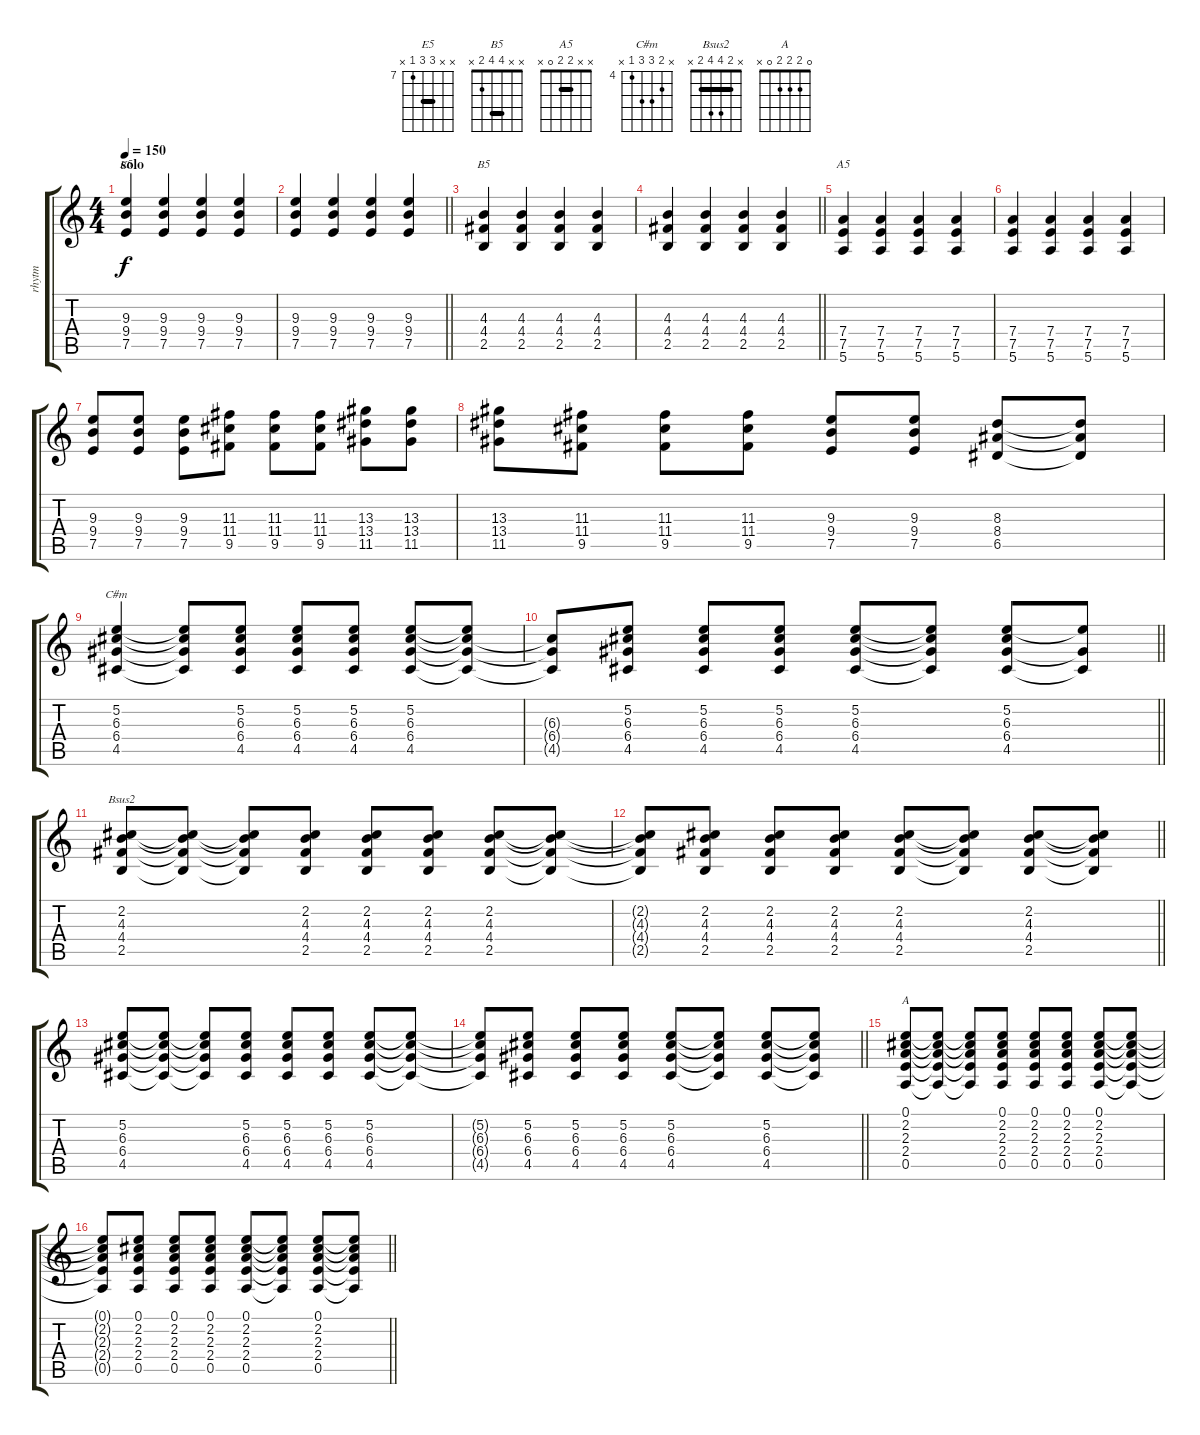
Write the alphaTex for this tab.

\track ("rhytm" "rhytm") {instrument distortionguitar}
\staff {score tabs}
\tuning (E4 B3 G3 D3 A2 E2) {hide}
\chord ("E5" x x 9 9 7 x) {firstfret 7 barre 9}
\chord ("B5" x x 4 4 2 x) {barre 4}
\chord ("A5" x x 2 2 0 x) {barre 2}
\chord ("C#m" x 5 6 6 4 x) {firstfret 4}
\chord ("Bsus2" x 2 4 4 2 x) {barre 2}
\chord ("A" 0 2 2 2 0 x)
\ts (4 4)
\section ("" "solo")
\tempo 150
\clef g2
\ks c
(9.3 9.4 7.5).4{ch "E5" dy f} (9.3 9.4 7.5).4 (9.3 9.4 7.5).4 (9.3 9.4 7.5).4 |
\barLineRight lightlight
(9.3 9.4 7.5).4 (9.3 9.4 7.5).4 (9.3 9.4 7.5).4 (9.3 9.4 7.5).4 |
(4.3 4.4 2.5).4{ch "B5"} (4.3 4.4 2.5).4 (4.3 4.4 2.5).4 (4.3 4.4 2.5).4 |
\barLineRight lightlight
(4.3 4.4 2.5).4 (4.3 4.4 2.5).4 (4.3 4.4 2.5).4 (4.3 4.4 2.5).4 |
(7.4 7.5 5.6).4{ch "A5"} (7.4 7.5 5.6).4 (7.4 7.5 5.6).4 (7.4 7.5 5.6).4 |
(7.4 7.5 5.6).4 (7.4 7.5 5.6).4 (7.4 7.5 5.6).4 (7.4 7.5 5.6).4 |
(9.3 9.4 7.5).8 (9.3 9.4 7.5).8 (9.3 9.4 7.5).8 (11.3 11.4 9.5).8 (11.3 11.4 9.5).8 (11.3 11.4 9.5).8 (13.3 13.4 11.5).8 (13.3 13.4 11.5).8 |
(13.3 13.4 11.5).8 (11.3 11.4 9.5).8 (11.3 11.4 9.5).8 (11.3 11.4 9.5).8 (9.3 9.4 7.5).8 (9.3 9.4 7.5).8 (8.3 8.4 6.5).8 (8.3{t} 8.4{t} 6.5{t}).8 |
(5.2 6.3 6.4 4.5).4{ch "C#m"} (5.2{t} 6.3{t} 6.4{t} 4.5{t}).8 (5.2 6.3 6.4 4.5).8 (5.2 6.3 6.4 4.5).8 (5.2 6.3 6.4 4.5).8 (5.2 6.3 6.4 4.5).8 (5.2{t} 6.3{t} 6.4{t} 4.5{t}).8 |
\barLineRight lightlight
(6.3{t} 6.4{t} 4.5{t}).8 (5.2 6.3 6.4 4.5).8 (5.2 6.3 6.4 4.5).8 (5.2 6.3 6.4 4.5).8 (5.2 6.3 6.4 4.5).8 (5.2{t} 6.3{t} 6.4{t} 4.5{t}).8 (5.2 6.3 6.4 4.5).8 (5.2{t} 6.4{t} 4.5{t}).8 |
(2.2 4.3 4.4 2.5).8{ch "Bsus2"} (2.2{t} 4.3{t} 4.4{t} 2.5{t}).8 (2.2{t} 4.3{t} 4.4{t} 2.5{t}).8 (2.2 4.3 4.4 2.5).8 (2.2 4.3 4.4 2.5).8 (2.2 4.3 4.4 2.5).8 (2.2 4.3 4.4 2.5).8 (2.2{t} 4.3{t} 4.4{t} 2.5{t}).8 |
\barLineRight lightlight
(2.2{t} 4.3{t} 4.4{t} 2.5{t}).8 (2.2 4.3 4.4 2.5).8 (2.2 4.3 4.4 2.5).8 (2.2 4.3 4.4 2.5).8 (2.2 4.3 4.4 2.5).8 (2.2{t} 4.3{t} 4.4{t} 2.5{t}).8 (2.2 4.3 4.4 2.5).8 (2.2{t} 4.3{t} 4.4{t} 2.5{t}).8 |
(5.2 6.3 6.4 4.5).8 (5.2{t} 6.3{t} 6.4{t} 4.5{t}).8 (5.2{t} 6.3{t} 6.4{t} 4.5{t}).8 (5.2 6.3 6.4 4.5).8 (5.2 6.3 6.4 4.5).8 (5.2 6.3 6.4 4.5).8 (5.2 6.3 6.4 4.5).8 (5.2{t} 6.3{t} 6.4{t} 4.5{t}).8 |
\barLineRight lightlight
(5.2{t} 6.3{t} 6.4{t} 4.5{t}).8 (5.2 6.3 6.4 4.5).8 (5.2 6.3 6.4 4.5).8 (5.2 6.3 6.4 4.5).8 (5.2 6.3 6.4 4.5).8 (5.2{t} 6.3{t} 6.4{t} 4.5{t}).8 (5.2 6.3 6.4 4.5).8 (5.2{t} 6.3{t} 6.4{t} 4.5{t}).8 |
(0.1 2.2 2.3 2.4 0.5).8{ch "A"} (0.1{t} 2.2{t} 2.3{t} 2.4{t} 0.5{t}).8 (0.1{t} 2.2{t} 2.3{t} 2.4{t} 0.5{t}).8 (0.1 2.2 2.3 2.4 0.5).8 (0.1 2.2 2.3 2.4 0.5).8 (0.1 2.2 2.3 2.4 0.5).8 (0.1 2.2 2.3 2.4 0.5).8 (0.1{t} 2.2{t} 2.3{t} 2.4{t} 0.5{t}).8 |
\barLineRight lightlight
(0.1{t} 2.2{t} 2.3{t} 2.4{t} 0.5{t}).8 (0.1 2.2 2.3 2.4 0.5).8 (0.1 2.2 2.3 2.4 0.5).8 (0.1 2.2 2.3 2.4 0.5).8 (0.1 2.2 2.3 2.4 0.5).8 (0.1{t} 2.2{t} 2.3{t} 2.4{t} 0.5{t}).8 (0.1 2.2 2.3 2.4 0.5).8 (0.1{t} 2.2{t} 2.3{t} 2.4{t} 0.5{t}).8
